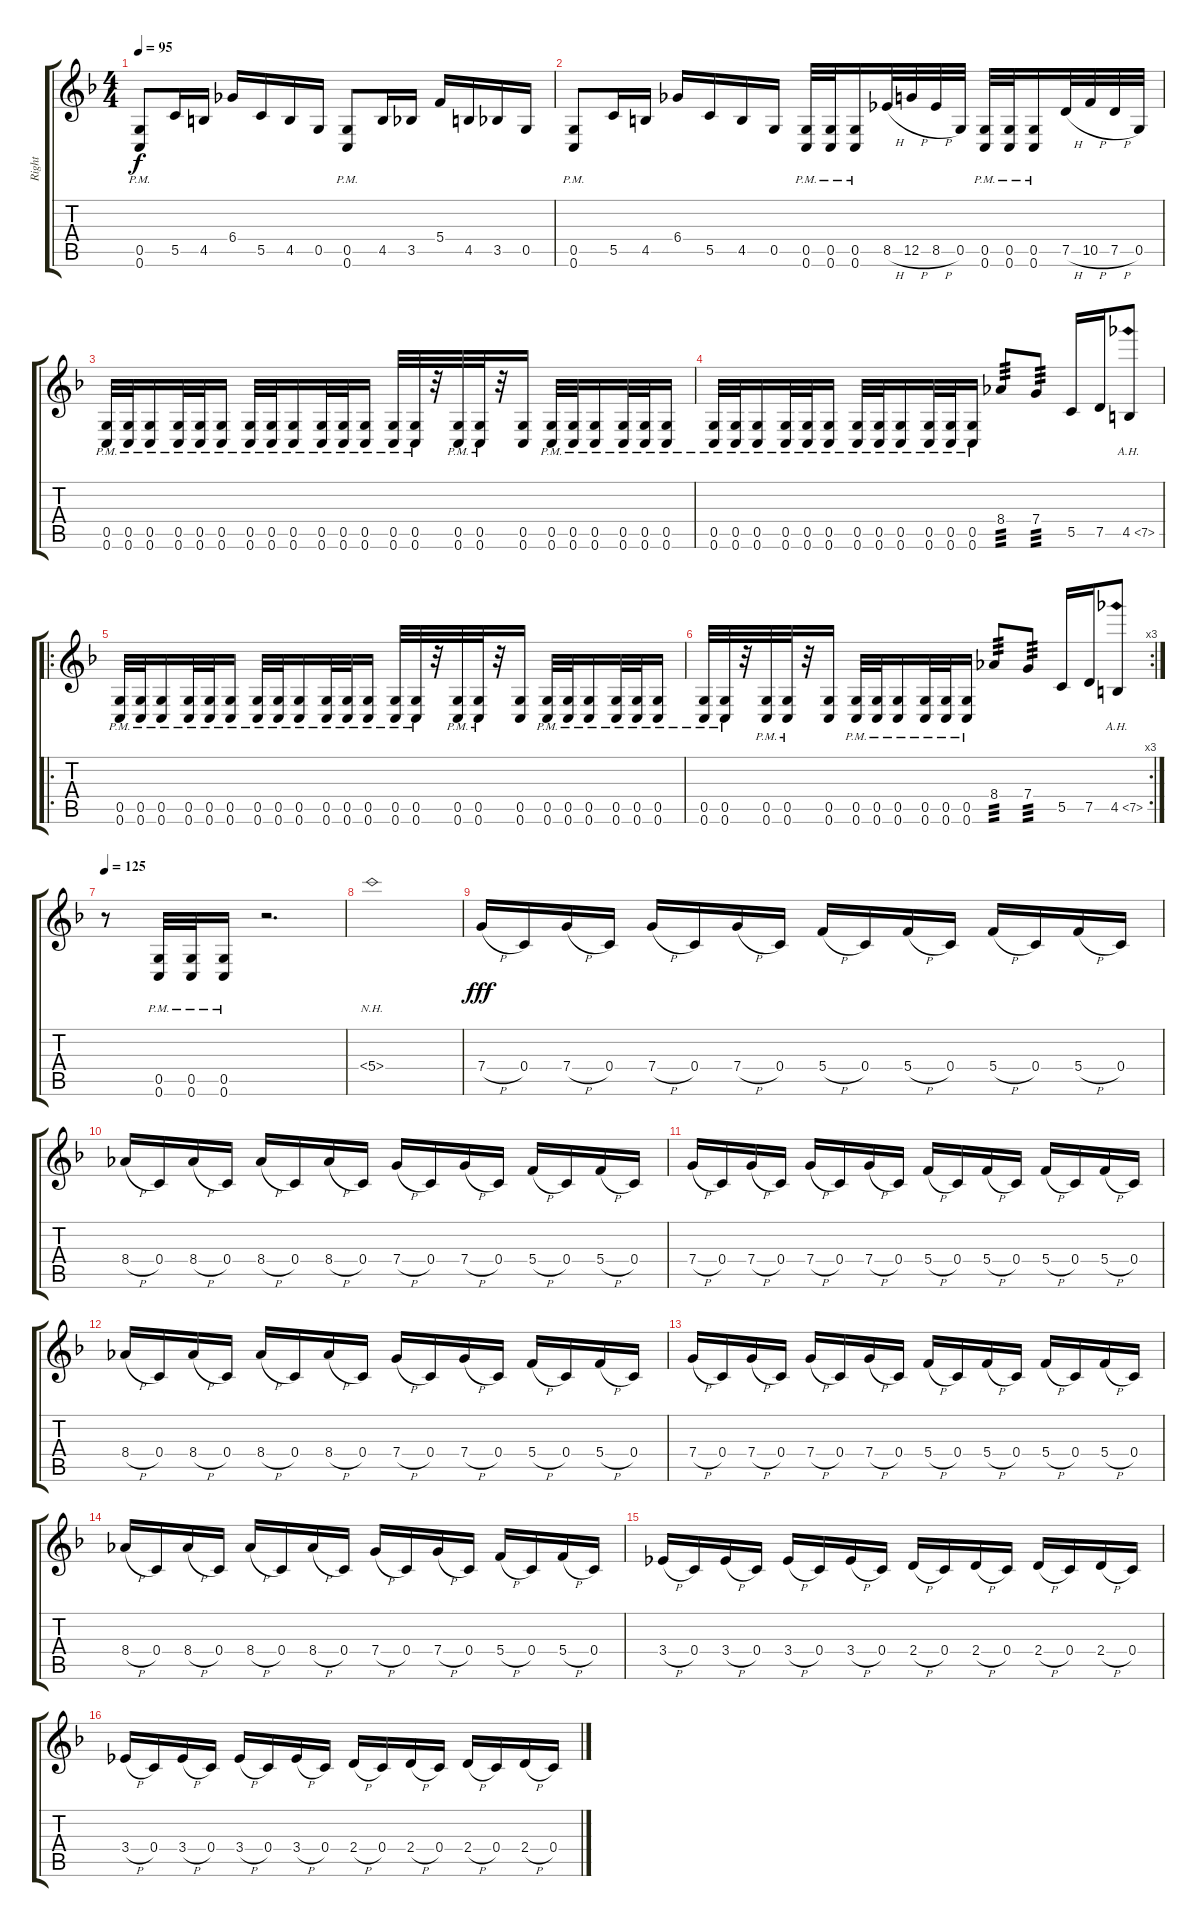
\track ("Right" "Right") {instrument distortionguitar}
\staff {score tabs}
\tuning (D4 A3 F3 C3 G2 C2) {hide}
\ts (4 4)
\tempo 95
\clef g2
\ks f
(0.5{pm} 0.6{pm}).8{dy f} 5.5.16 4.5.16 6.4.16 5.5.16 4.5.16 0.5.16 (0.5{pm} 0.6{pm}).8 4.5.16 3.5.16 5.4.16 4.5.16 3.5.16 0.5.16 |
(0.5{pm} 0.6{pm}).8 5.5.16 4.5.16 6.4.16 5.5.16 4.5.16 0.5.16 (0.5{pm} 0.6{pm}).32 (0.5{pm} 0.6{pm}).32 (0.5{pm} 0.6{pm}).16 8.5{h}.32 12.5{h}.32 8.5{h}.32 0.5.32 (0.5{pm} 0.6{pm}).32 (0.5{pm} 0.6{pm}).32 (0.5{pm} 0.6{pm}).16 7.5{h}.32 10.5{h}.32 7.5{h}.32 0.5.32 |
(0.5{pm} 0.6{pm}).32 (0.5{pm} 0.6{pm}).32 (0.5{pm} 0.6{pm}).16 (0.5{pm} 0.6{pm}).32 (0.5{pm} 0.6{pm}).32 (0.5{pm} 0.6{pm}).16 (0.5{pm} 0.6{pm}).32 (0.5{pm} 0.6{pm}).32 (0.5{pm} 0.6{pm}).16 (0.5{pm} 0.6{pm}).32 (0.5{pm} 0.6{pm}).32 (0.5{pm} 0.6{pm}).16 (0.5{pm} 0.6{pm}).32 (0.5{pm} 0.6{pm}).32 r.32 (0.5{pm} 0.6{pm}).32 (0.5{pm} 0.6{pm}).32 r.32 (0.5 0.6).16 (0.5{pm} 0.6{pm}).32 (0.5{pm} 0.6{pm}).32 (0.5{pm} 0.6{pm}).16 (0.5{pm} 0.6{pm}).32 (0.5{pm} 0.6{pm}).32 (0.5{pm} 0.6{pm}).16 |
(0.5{pm} 0.6{pm}).32 (0.5{pm} 0.6{pm}).32 (0.5{pm} 0.6{pm}).16 (0.5{pm} 0.6{pm}).32 (0.5{pm} 0.6{pm}).32 (0.5{pm} 0.6{pm}).16 (0.5{pm} 0.6{pm}).32 (0.5{pm} 0.6{pm}).32 (0.5{pm} 0.6{pm}).16 (0.5{pm} 0.6{pm}).32 (0.5{pm} 0.6{pm}).32 (0.5{pm} 0.6{pm}).16 8.4.8{tp 3} 7.4.8{tp 3} 5.5.16 7.5.16 4.5{ah 3}.8 |
\ro
(0.5{pm} 0.6{pm}).32 (0.5{pm} 0.6{pm}).32 (0.5{pm} 0.6{pm}).16 (0.5{pm} 0.6{pm}).32 (0.5{pm} 0.6{pm}).32 (0.5{pm} 0.6{pm}).16 (0.5{pm} 0.6{pm}).32 (0.5{pm} 0.6{pm}).32 (0.5{pm} 0.6{pm}).16 (0.5{pm} 0.6{pm}).32 (0.5{pm} 0.6{pm}).32 (0.5{pm} 0.6{pm}).16 (0.5{pm} 0.6{pm}).32 (0.5{pm} 0.6{pm}).32 r.32 (0.5{pm} 0.6{pm}).32 (0.5{pm} 0.6{pm}).32 r.32 (0.5 0.6).16 (0.5{pm} 0.6{pm}).32 (0.5{pm} 0.6{pm}).32 (0.5{pm} 0.6{pm}).16 (0.5{pm} 0.6{pm}).32 (0.5{pm} 0.6{pm}).32 (0.5{pm} 0.6{pm}).16 |
\rc 3
(0.5{pm} 0.6{pm}).32 (0.5{pm} 0.6{pm}).32 r.32 (0.5{pm} 0.6{pm}).32 (0.5{pm} 0.6{pm}).32 r.32 (0.5 0.6).16 (0.5{pm} 0.6{pm}).32 (0.5{pm} 0.6{pm}).32 (0.5{pm} 0.6{pm}).16 (0.5{pm} 0.6{pm}).32 (0.5{pm} 0.6{pm}).32 (0.5{pm} 0.6{pm}).16 8.4.8{tp 3} 7.4.8{tp 3} 5.5.16 7.5.16 4.5{ah 3}.8 |
\tempo 125
r.8 (0.5{pm} 0.6{pm}).32 (0.5{pm} 0.6{pm}).32 (0.5{pm} 0.6{pm}).16 r.2{d} |
5.4{nh}.1 |
7.4{h}.16{dy fff} 0.4.16 7.4{h}.16 0.4.16 7.4{h}.16 0.4.16 7.4{h}.16 0.4.16 5.4{h}.16 0.4.16 5.4{h}.16 0.4.16 5.4{h}.16 0.4.16 5.4{h}.16 0.4.16 |
8.4{h}.16 0.4.16 8.4{h}.16 0.4.16 8.4{h}.16 0.4.16 8.4{h}.16 0.4.16 7.4{h}.16 0.4.16 7.4{h}.16 0.4.16 5.4{h}.16 0.4.16 5.4{h}.16 0.4.16 |
7.4{h}.16 0.4.16 7.4{h}.16 0.4.16 7.4{h}.16 0.4.16 7.4{h}.16 0.4.16 5.4{h}.16 0.4.16 5.4{h}.16 0.4.16 5.4{h}.16 0.4.16 5.4{h}.16 0.4.16 |
8.4{h}.16 0.4.16 8.4{h}.16 0.4.16 8.4{h}.16 0.4.16 8.4{h}.16 0.4.16 7.4{h}.16 0.4.16 7.4{h}.16 0.4.16 5.4{h}.16 0.4.16 5.4{h}.16 0.4.16 |
7.4{h}.16 0.4.16 7.4{h}.16 0.4.16 7.4{h}.16 0.4.16 7.4{h}.16 0.4.16 5.4{h}.16 0.4.16 5.4{h}.16 0.4.16 5.4{h}.16 0.4.16 5.4{h}.16 0.4.16 |
8.4{h}.16 0.4.16 8.4{h}.16 0.4.16 8.4{h}.16 0.4.16 8.4{h}.16 0.4.16 7.4{h}.16 0.4.16 7.4{h}.16 0.4.16 5.4{h}.16 0.4.16 5.4{h}.16 0.4.16 |
3.4{h}.16 0.4.16 3.4{h}.16 0.4.16 3.4{h}.16 0.4.16 3.4{h}.16 0.4.16 2.4{h}.16 0.4.16 2.4{h}.16 0.4.16 2.4{h}.16 0.4.16 2.4{h}.16 0.4.16 |
3.4{h}.16 0.4.16 3.4{h}.16 0.4.16 3.4{h}.16 0.4.16 3.4{h}.16 0.4.16 2.4{h}.16 0.4.16 2.4{h}.16 0.4.16 2.4{h}.16 0.4.16 2.4{h}.16 0.4.16
